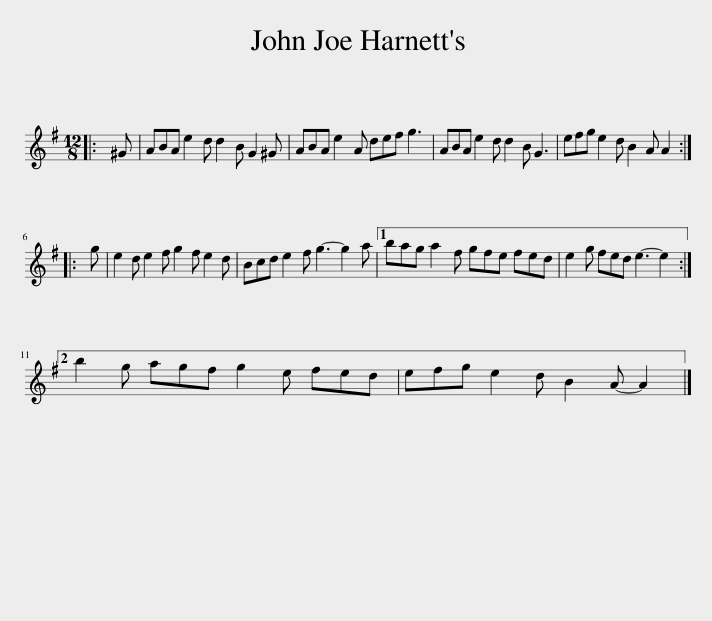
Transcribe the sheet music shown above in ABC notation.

X:1
L:1/8
M:12/8
I:linebreak $
K:G
V:1 treble
V:1
|: ^G | ABA e2 d d2 B G2 ^G | ABA e2 A def g3 | ABA e2 d d2 B G3 | efg e2 d B2 A A2 ::$ %5
 g | e2 d e2 f g2 f e2 d | Bcd e2 f g3- g2 a |1 bag a2 f gfe fed | e2 g fed e3- e2 :|2$ %10
 b2 g agf g2 e fed | efg e2 d B2 A- A2 |] %12
